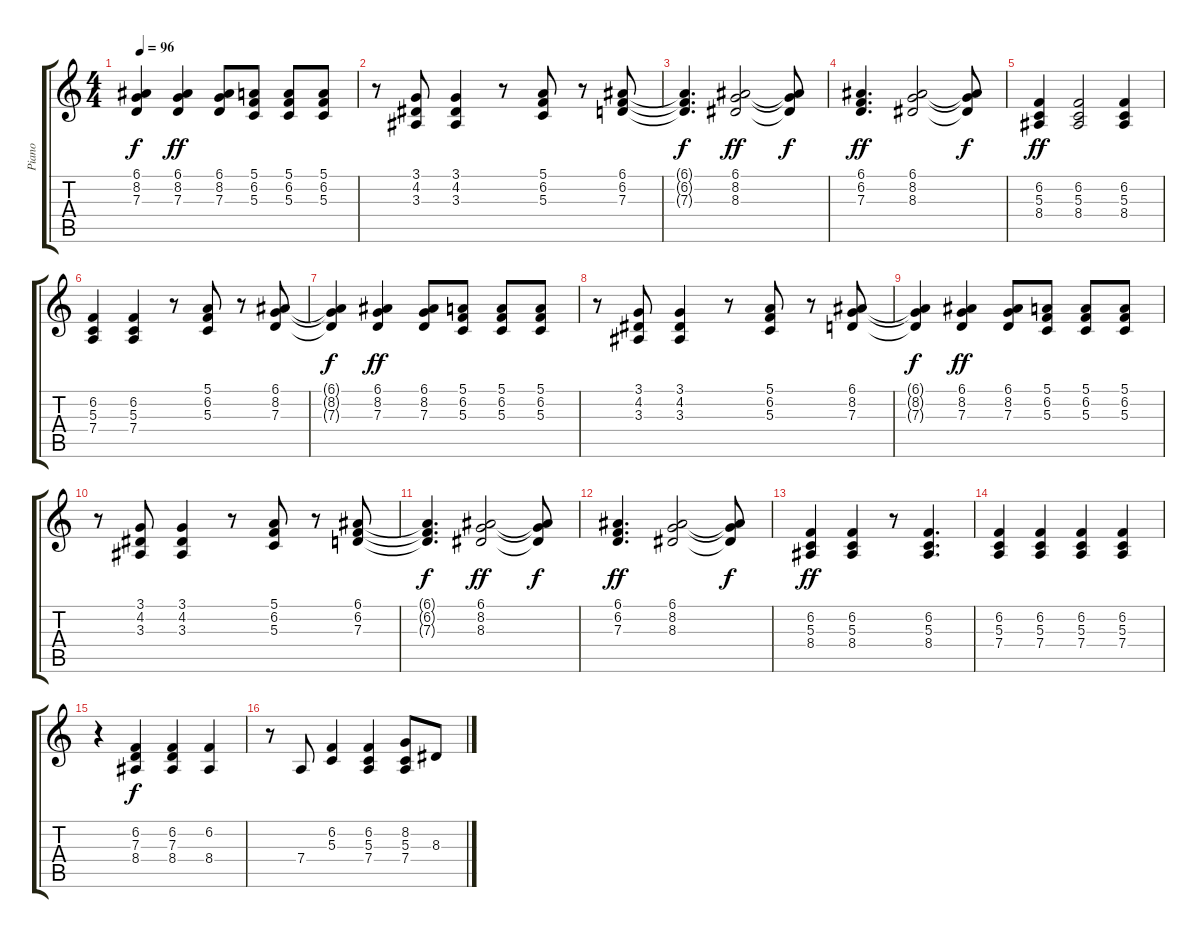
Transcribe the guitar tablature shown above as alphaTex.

\track ("Piano" "Piano") {instrument acousticgrandpiano}
\staff {score tabs}
\tuning (E4 B3 G3 D3 A2 E2) {hide}
\ts (4 4)
\tempo 96
\clef g2
\ks c
(6.1{t} 8.2{t} 7.3{t}).4{dy f} (6.1 8.2 7.3).4{dy ff} (6.1 8.2 7.3).8 (5.1 6.2 5.3).8 (5.1 6.2 5.3).8 (5.1 6.2 5.3).8 |
r.8 (3.1 4.2 3.3).8 (3.1 4.2 3.3).4 r.8 (5.1 6.2 5.3).8 r.8 (6.1 6.2 7.3).8 |
(6.1{t} 6.2{t} 7.3{t}).4{d dy f} (6.1 8.2 8.3).2{dy ff} (6.1{t} 8.2{t} 8.3{t}).8{dy f} |
(6.1 6.2 7.3).4{d dy ff} (6.1 8.2 8.3).2 (6.1{t} 8.2{t} 8.3{t}).8{dy f} |
(6.2 5.3 8.4).4{dy ff} (6.2 5.3 8.4).2 (6.2 5.3 8.4).4 |
(6.2 5.3 7.4).4 (6.2 5.3 7.4).4 r.8 (5.1 6.2 5.3).8 r.8 (6.1 8.2 7.3).8 |
(6.1{t} 8.2{t} 7.3{t}).4{dy f} (6.1 8.2 7.3).4{dy ff} (6.1 8.2 7.3).8 (5.1 6.2 5.3).8 (5.1 6.2 5.3).8 (5.1 6.2 5.3).8 |
r.8 (3.1 4.2 3.3).8 (3.1 4.2 3.3).4 r.8 (5.1 6.2 5.3).8 r.8 (6.1 8.2 7.3).8 |
(6.1{t} 8.2{t} 7.3{t}).4{dy f} (6.1 8.2 7.3).4{dy ff} (6.1 8.2 7.3).8 (5.1 6.2 5.3).8 (5.1 6.2 5.3).8 (5.1 6.2 5.3).8 |
r.8 (3.1 4.2 3.3).8 (3.1 4.2 3.3).4 r.8 (5.1 6.2 5.3).8 r.8 (6.1 6.2 7.3).8 |
(6.1{t} 6.2{t} 7.3{t}).4{d dy f} (6.1 8.2 8.3).2{dy ff} (6.1{t} 8.2{t} 8.3{t}).8{dy f} |
(6.1 6.2 7.3).4{d dy ff} (6.1 8.2 8.3).2 (6.1{t} 8.2{t} 8.3{t}).8{dy f} |
(6.2 5.3 8.4).4{dy ff} (6.2 5.3 8.4).4 r.8 (6.2 5.3 8.4).4{d} |
(6.2 5.3 7.4).4 (6.2 5.3 7.4).4 (6.2 5.3 7.4).4 (6.2 5.3 7.4).4 |
r.4 (6.2 7.3 8.4).4{dy f} (6.2 7.3 8.4).4 (6.2 8.4).4 |
r.8 7.4.8 (6.2 5.3).4 (6.2 5.3 7.4).4 (8.2 5.3 7.4).8 8.3.8
